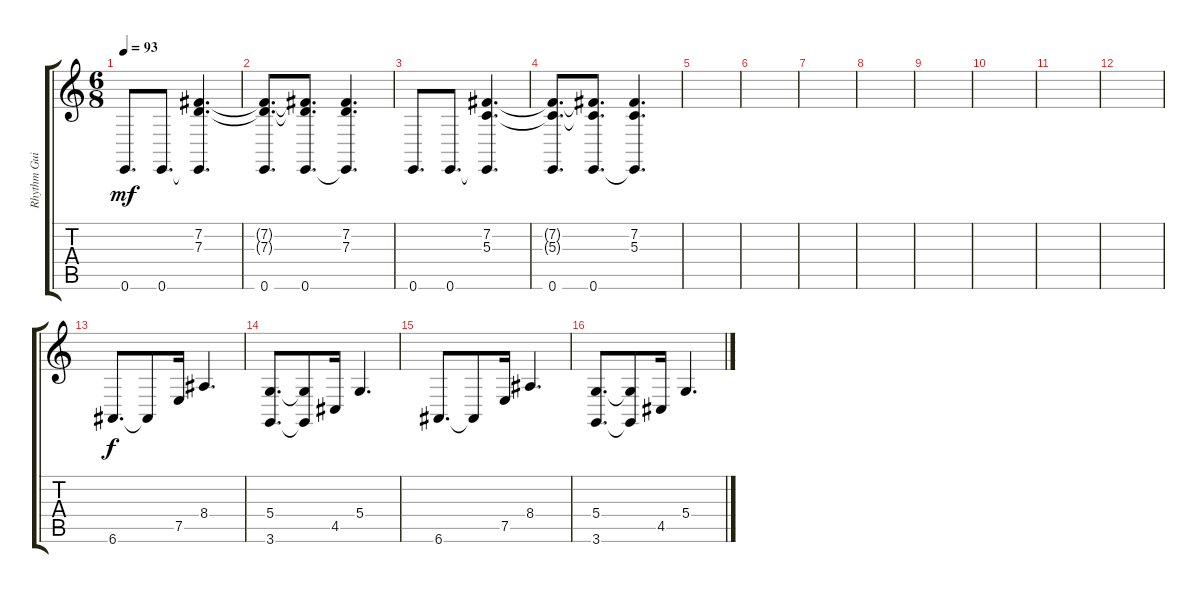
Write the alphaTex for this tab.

\track ("Rhythm Guitar 1 [Mikael Akerfeldt + Pete" "Rhythm Gui") {instrument voiceoohs}
\staff {score tabs}
\tuning (E4 B3 G3 D3 A2 E2) {hide}
\ts (6 8)
\tempo 93
\clef g2
\ks c
0.6.8{d dy mf} 0.6.8{d} (7.2 7.3 0.6{t}).4{d} |
(7.2{t} 7.3{t} 0.6).8{d} (7.2{t} 7.3{t} 0.6).8{d} (7.2 7.3 0.6{t}).4{d} |
0.6.8{d} 0.6.8{d} (7.2 5.3 0.6{t}).4{d} |
(7.2{t} 5.3{t} 0.6).8{d} (7.2{t} 5.3{t} 0.6).8{d} (7.2 5.3 0.6{t}).4{d} |
|
|
|
|
|
|
|
|
6.6.8{d dy f} 6.6{t}.8 7.5.16 8.4.4{d} |
(5.4 3.6).8{d} (5.4{t} 3.6{t}).8 4.5.16 5.4.4{d} |
6.6.8{d} 6.6{t}.8 7.5.16 8.4.4{d} |
(5.4 3.6).8{d} (5.4{t} 3.6{t}).8 4.5.16 5.4.4{d}
